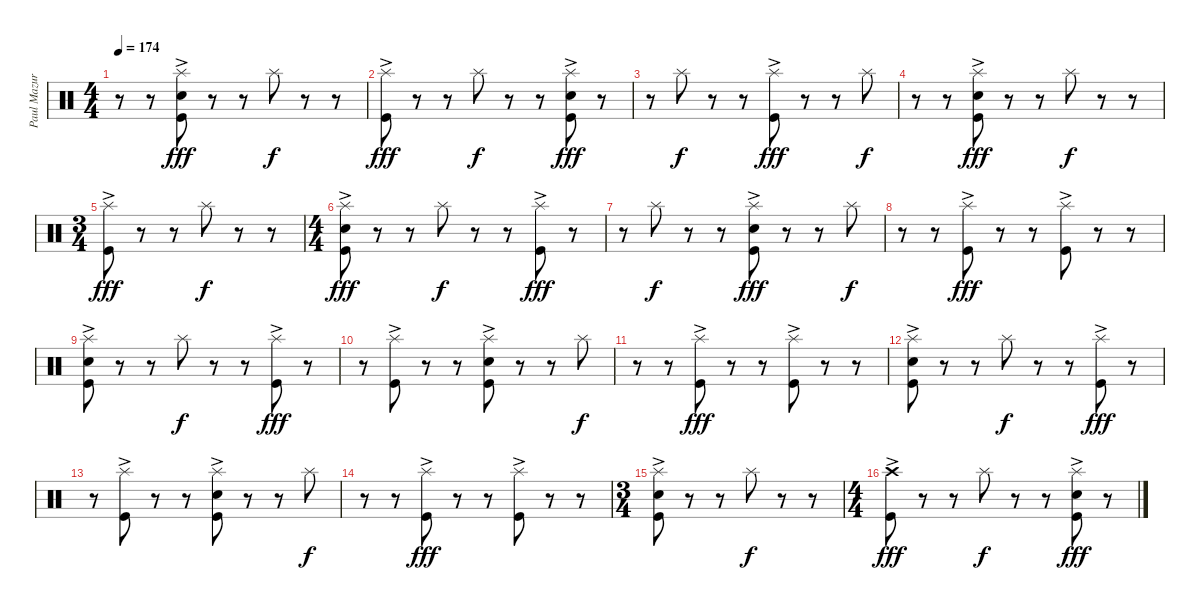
\track ("Paul Mazurkiewicz" "Paul Mazur") {instrument percussion}
\staff {score}
\articulation defaults
\ts (4 4)
\tempo 174
\clef neutral
\ks c
r.8{dy f} r.8 ("Splash (hit)" "Electric Snare (hit)" "Kick (hit)"{ac}).8{dy fff} r.8 r.8 "Splash (hit)".8{dy f} r.8 r.8 |
("Splash (hit)" "Kick (hit)"{ac}).8{dy fff} r.8 r.8 "Splash (hit)".8{dy f} r.8 r.8 ("Splash (hit)" "Electric Snare (hit)" "Kick (hit)"{ac}).8{dy fff} r.8 |
r.8 "Splash (hit)".8{dy f} r.8 r.8 ("Splash (hit)" "Kick (hit)"{ac}).8{dy fff} r.8 r.8 "Splash (hit)".8{dy f} |
r.8 r.8 ("Splash (hit)" "Electric Snare (hit)" "Kick (hit)"{ac}).8{dy fff} r.8 r.8 "Splash (hit)".8{dy f} r.8 r.8 |
\ts (3 4)
("Splash (hit)" "Kick (hit)"{ac}).8{dy fff} r.8 r.8 "Splash (hit)".8{dy f} r.8 r.8 |
\ts (4 4)
("Splash (hit)" "Electric Snare (hit)" "Kick (hit)"{ac}).8{dy fff} r.8 r.8 "Splash (hit)".8{dy f} r.8 r.8 ("Splash (hit)" "Kick (hit)"{ac}).8{dy fff} r.8 |
r.8 "Splash (hit)".8{dy f} r.8 r.8 ("Splash (hit)" "Electric Snare (hit)" "Kick (hit)"{ac}).8{dy fff} r.8 r.8 "Splash (hit)".8{dy f} |
r.8 r.8 ("Splash (hit)" "Kick (hit)"{ac}).8{dy fff} r.8 r.8 ("Splash (hit)" "Kick (hit)"{ac}).8 r.8 r.8 |
("Splash (hit)" "Electric Snare (hit)" "Kick (hit)"{ac}).8 r.8 r.8 "Splash (hit)".8{dy f} r.8 r.8 ("Splash (hit)" "Kick (hit)"{ac}).8{dy fff} r.8 |
r.8 ("Splash (hit)" "Kick (hit)"{ac}).8 r.8 r.8 ("Splash (hit)" "Electric Snare (hit)" "Kick (hit)"{ac}).8 r.8 r.8 "Splash (hit)".8{dy f} |
r.8 r.8 ("Splash (hit)" "Kick (hit)"{ac}).8{dy fff} r.8 r.8 ("Splash (hit)" "Kick (hit)"{ac}).8 r.8 r.8 |
("Splash (hit)" "Electric Snare (hit)" "Kick (hit)"{ac}).8 r.8 r.8 "Splash (hit)".8{dy f} r.8 r.8 ("Splash (hit)" "Kick (hit)"{ac}).8{dy fff} r.8 |
r.8 ("Splash (hit)" "Kick (hit)"{ac}).8 r.8 r.8 ("Splash (hit)" "Electric Snare (hit)" "Kick (hit)"{ac}).8 r.8 r.8 "Splash (hit)".8{dy f} |
r.8 r.8 ("Splash (hit)" "Kick (hit)"{ac}).8{dy fff} r.8 r.8 ("Splash (hit)" "Kick (hit)"{ac}).8 r.8 r.8 |
\ts (3 4)
("Splash (hit)" "Electric Snare (hit)" "Kick (hit)"{ac}).8 r.8 r.8 "Splash (hit)".8{dy f} r.8 r.8 |
\ts (4 4)
("Crash high (hit)" "Kick (hit)"{ac}).8{dy fff} r.8 r.8 "Splash (hit)".8{dy f} r.8 r.8 ("Splash (hit)" "Electric Snare (hit)" "Kick (hit)"{ac}).8{dy fff} r.8
